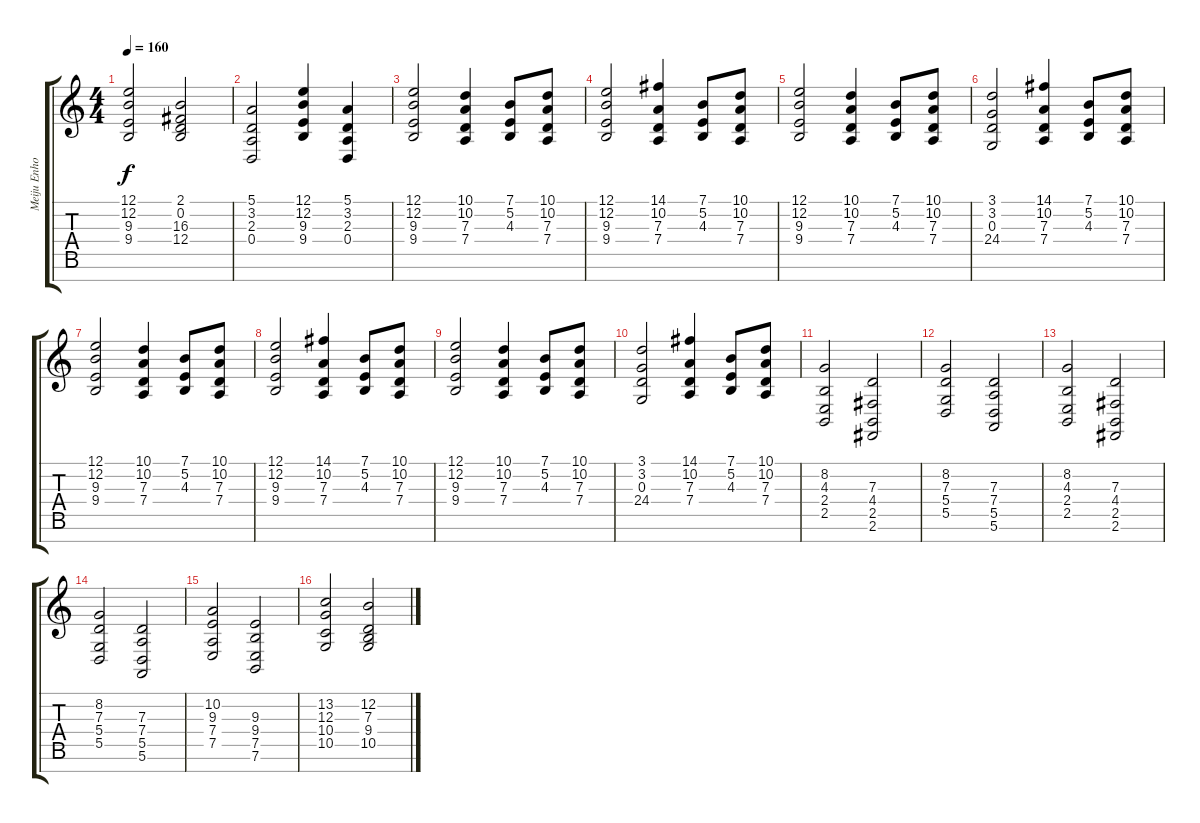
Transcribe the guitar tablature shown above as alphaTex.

\track ("Meiju Enho" "Meiju Enho") {instrument stringensemble2}
\staff {score tabs}
\tuning (E4 B3 G3 D3 A2 E2 B1) {hide}
\ts (4 4)
\tempo 160
\clef g2
\ks c
(12.1 12.2 9.3 9.4).2{dy f} (2.1 0.2 16.3 12.4).2 |
(5.1 3.2 2.3 0.4).2 (12.1 12.2 9.3 9.4).4 (5.1 3.2 2.3 0.4).4 |
(12.1 12.2 9.3 9.4).2 (10.1 10.2 7.3 7.4).4 (7.1 5.2 4.3).8 (10.1 10.2 7.3 7.4).8 |
(12.1 12.2 9.3 9.4).2 (14.1 10.2 7.3 7.4).4 (7.1 5.2 4.3).8 (10.1 10.2 7.3 7.4).8 |
(12.1 12.2 9.3 9.4).2 (10.1 10.2 7.3 7.4).4 (7.1 5.2 4.3).8 (10.1 10.2 7.3 7.4).8 |
(3.1 3.2 0.3 24.4).2 (14.1 10.2 7.3 7.4).4 (7.1 5.2 4.3).8 (10.1 10.2 7.3 7.4).8 |
(12.1 12.2 9.3 9.4).2 (10.1 10.2 7.3 7.4).4 (7.1 5.2 4.3).8 (10.1 10.2 7.3 7.4).8 |
(12.1 12.2 9.3 9.4).2 (14.1 10.2 7.3 7.4).4 (7.1 5.2 4.3).8 (10.1 10.2 7.3 7.4).8 |
(12.1 12.2 9.3 9.4).2 (10.1 10.2 7.3 7.4).4 (7.1 5.2 4.3).8 (10.1 10.2 7.3 7.4).8 |
(3.1 3.2 0.3 24.4).2 (14.1 10.2 7.3 7.4).4 (7.1 5.2 4.3).8 (10.1 10.2 7.3 7.4).8 |
(8.2 4.3 2.4 2.5).2{instrument stringensemble2} (7.3 4.4 2.5 2.6).2 |
(8.2 7.3 5.4 5.5).2 (7.3 7.4 5.5 5.6).2 |
(8.2 4.3 2.4 2.5).2 (7.3 4.4 2.5 2.6).2 |
(8.2 7.3 5.4 5.5).2 (7.3 7.4 5.5 5.6).2 |
(10.2 9.3 7.4 7.5).2 (9.3 9.4 7.5 7.6).2 |
(13.2 12.3 10.4 10.5).2 (12.2 7.3 9.4 10.5).2
